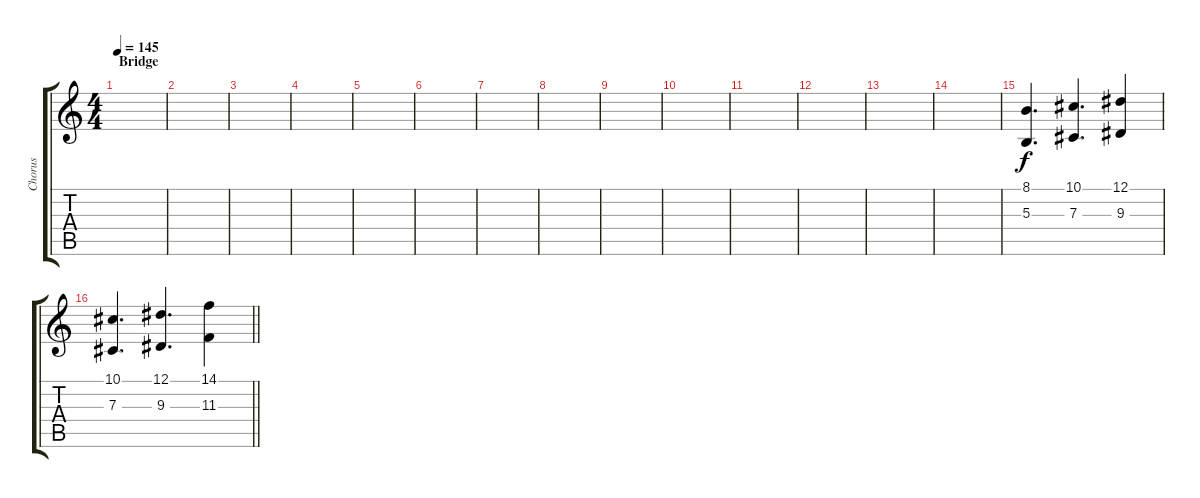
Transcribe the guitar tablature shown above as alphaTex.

\track ("Chorus" "Chorus") {instrument choiraahs}
\staff {score tabs}
\tuning (Eb4 Bb3 Gb3 Db3 Ab2 Eb2) {hide}
\ts (4 4)
\section ("" "Bridge")
\tempo 145
\clef g2
\ks c
|
|
|
|
|
|
|
|
|
|
|
|
|
|
(8.1 5.3).4{d} (10.1 7.3).4{d} (12.1 9.3).4 |
\barLineRight lightlight
(10.1 7.3).4{d} (12.1 9.3).4{d} (14.1 11.3).4
